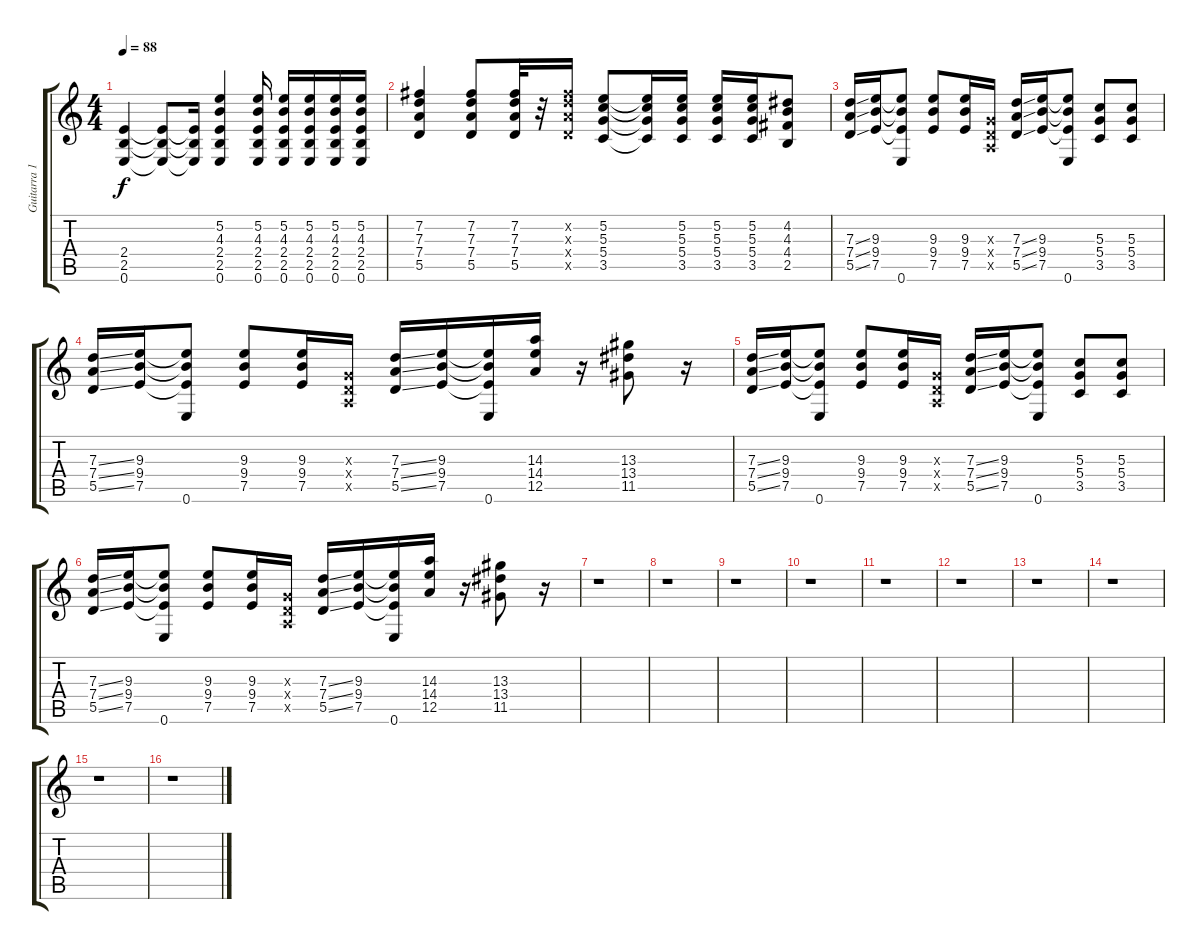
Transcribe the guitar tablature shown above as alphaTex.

\track ("Guitarra 1" "Guitarra 1") {instrument electricguitarclean}
\staff {score tabs}
\tuning (E4 B3 G3 D3 A2 E2) {hide}
\ts (4 4)
\tempo 88
\clef g2
\ks c
(2.4 2.5 0.6).4{dy f} (2.4{t} 2.5{t} 0.6{t}).8 (2.4{t} 2.5{t} 0.6{t}).16 (5.2 4.3 2.4 2.5 0.6).4 (5.2 4.3 2.4 2.5 0.6).16 (5.2 4.3 2.4 2.5 0.6).16 (5.2 4.3 2.4 2.5 0.6).16 (5.2 4.3 2.4 2.5 0.6).16 (5.2 4.3 2.4 2.5 0.6).16 |
(7.2 7.3 7.4 5.5).4 (7.2 7.3 7.4 5.5).8 (7.2 7.3 7.4 5.5).32 r.32 (7.2{x} 7.3{x} 7.4{x} 5.5{x}).16 (5.2 5.3 5.4 3.5).8 (5.2{t} 5.3{t} 5.4{t} 3.5{t}).16 (5.2 5.3 5.4 3.5).16 (5.2 5.3 5.4 3.5).16 (5.2 5.3 5.4 3.5).16 (4.2 4.3 4.4 2.5).8 |
(7.3{ss} 7.4{ss} 5.5{ss}).16 (9.3 9.4 7.5).16 (9.3{t} 9.4{t} 7.5{t} 0.6).8 (9.3 9.4 7.5).8 (9.3 9.4 7.5).16 (0.3{x} 0.4{x} 0.5{x}).16 (7.3{ss} 7.4{ss} 5.5{ss}).16 (9.3 9.4 7.5).16 (9.3{t} 9.4{t} 7.5{t} 0.6).8 (5.3 5.4 3.5).8 (5.3 5.4 3.5).8 |
(7.3{ss} 7.4{ss} 5.5{ss}).16 (9.3 9.4 7.5).16 (9.3{t} 9.4{t} 7.5{t} 0.6).8 (9.3 9.4 7.5).8 (9.3 9.4 7.5).16 (0.3{x} 0.4{x} 0.5{x}).16 (7.3{ss} 7.4{ss} 5.5{ss}).16 (9.3 9.4 7.5).16 (9.3{t} 9.4{t} 7.5{t} 0.6).16 (14.3 14.4 12.5).16 r.16 (13.3 13.4 11.5).8 r.16 |
(7.3{ss} 7.4{ss} 5.5{ss}).16 (9.3 9.4 7.5).16 (9.3{t} 9.4{t} 7.5{t} 0.6).8 (9.3 9.4 7.5).8 (9.3 9.4 7.5).16 (0.3{x} 0.4{x} 0.5{x}).16 (7.3{ss} 7.4{ss} 5.5{ss}).16 (9.3 9.4 7.5).16 (9.3{t} 9.4{t} 7.5{t} 0.6).8 (5.3 5.4 3.5).8 (5.3 5.4 3.5).8 |
(7.3{ss} 7.4{ss} 5.5{ss}).16 (9.3 9.4 7.5).16 (9.3{t} 9.4{t} 7.5{t} 0.6).8 (9.3 9.4 7.5).8 (9.3 9.4 7.5).16 (0.3{x} 0.4{x} 0.5{x}).16 (7.3{ss} 7.4{ss} 5.5{ss}).16 (9.3 9.4 7.5).16 (9.3{t} 9.4{t} 7.5{t} 0.6).16 (14.3 14.4 12.5).16 r.16 (13.3 13.4 11.5).8 r.16 |
r.1 |
r.1 |
r.1 |
r.1 |
r.1 |
r.1 |
r.1 |
r.1 |
r.1 |
r.1
